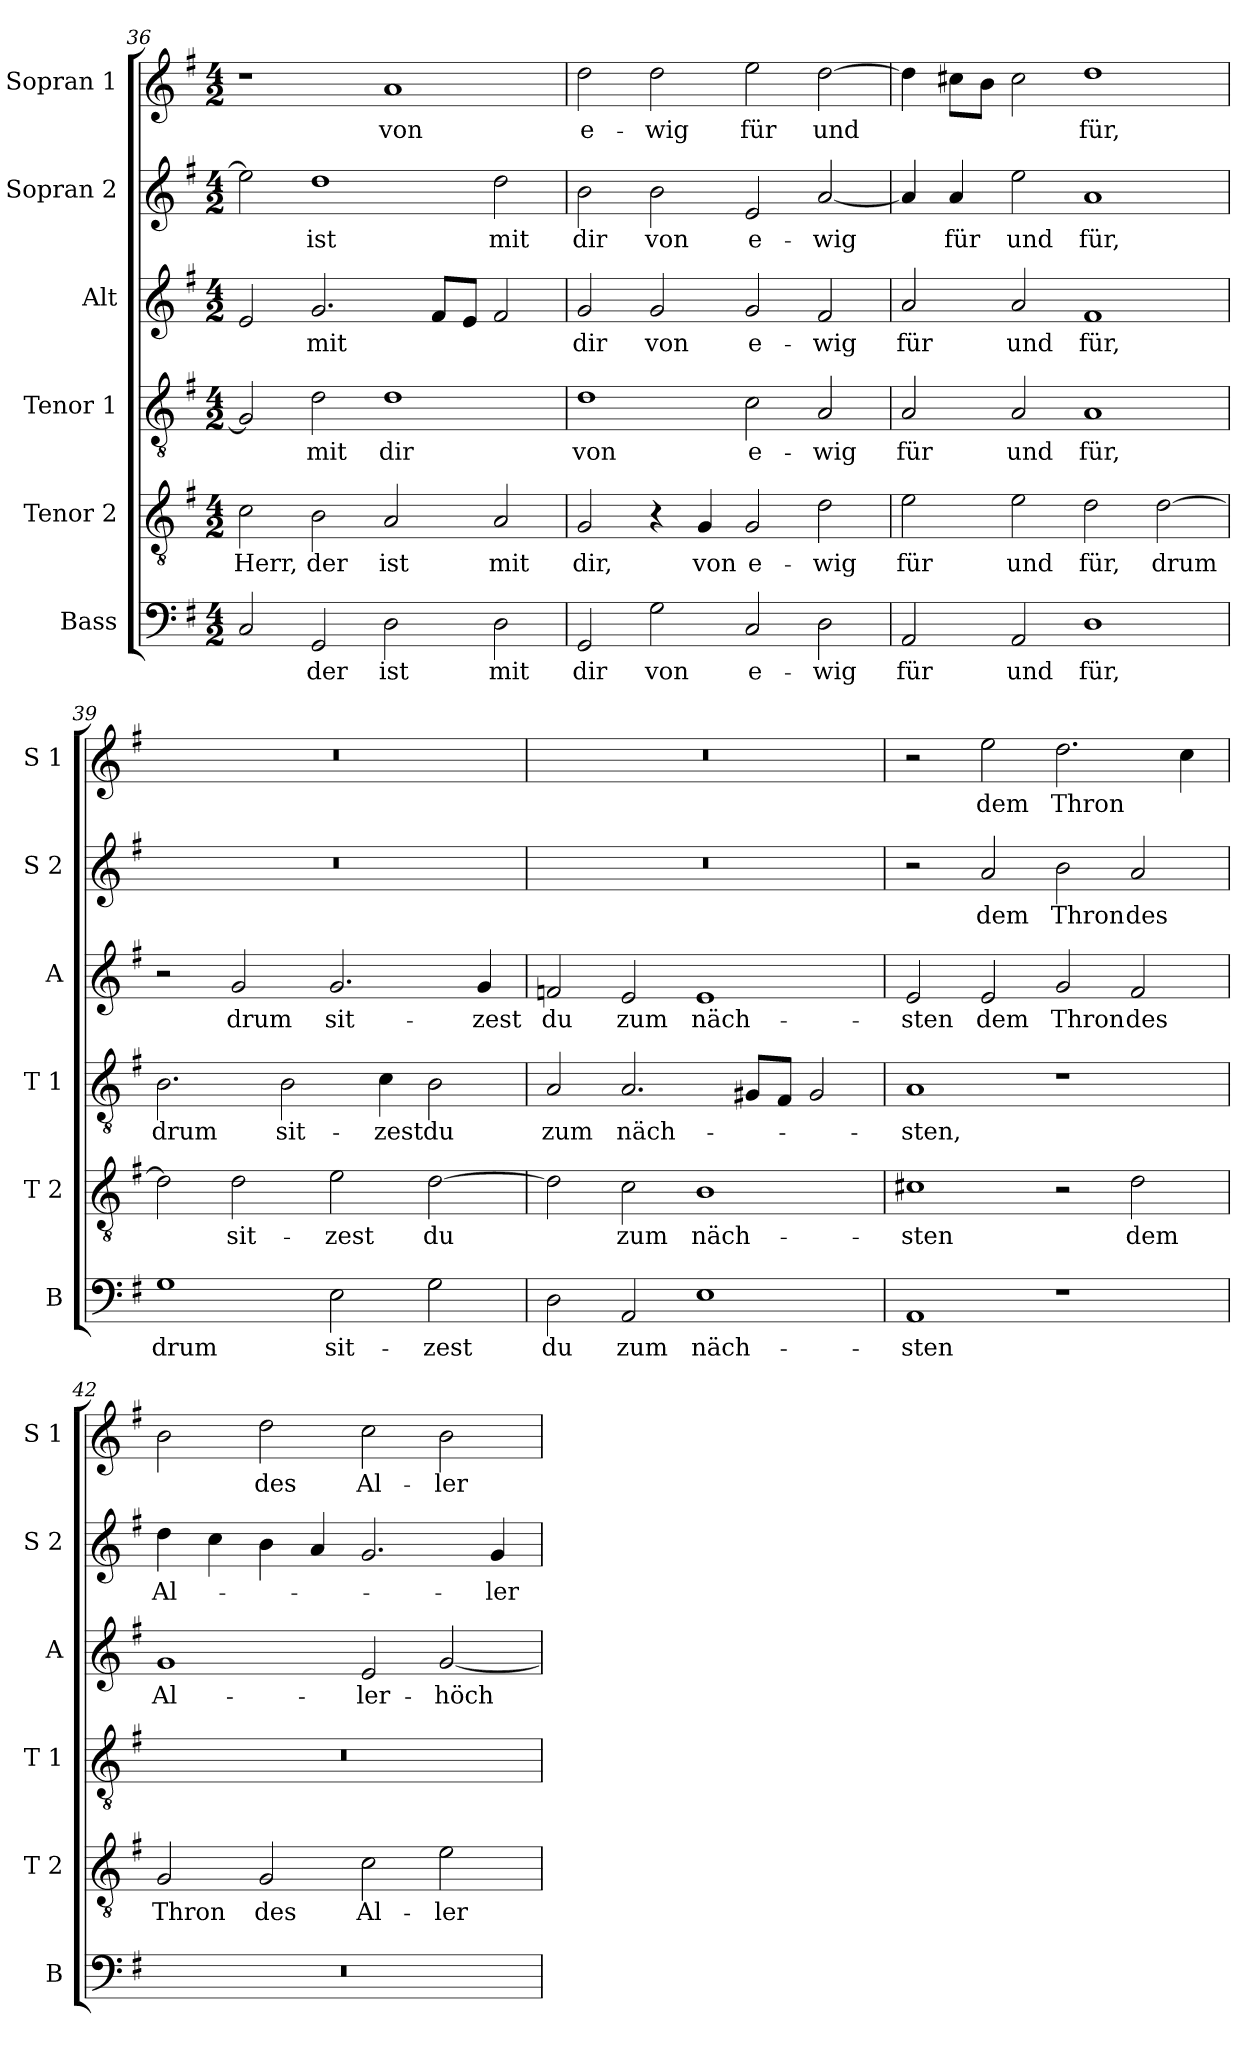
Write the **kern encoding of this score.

**kern	**text	**kern	**text	**kern	**text	**kern	**text	**kern	**text	**kern	**text
*part6	*part6	*part5	*part5	*part4	*part4	*part3	*part3	*part2	*part2	*part1	*part1
*staff6	*staff6	*staff5	*staff5	*staff4	*staff4	*staff3	*staff3	*staff2	*staff2	*staff1	*staff1
*I"Bass	*	*I"Tenor 2	*	*I"Tenor 1	*	*I"Alt	*	*I"Sopran 2	*	*I"Sopran 1	*
*I'B	*	*I'T 2	*	*I'T 1	*	*I'A	*	*I'S 2	*	*I'S 1	*
*clefF4	*	*clefGv2	*	*clefGv2	*	*clefG2	*	*clefG2	*	*clefG2	*
*k[f#]	*	*k[f#]	*	*k[f#]	*	*k[f#]	*	*k[f#]	*	*k[f#]	*
*M4/2	*	*M4/2	*	*M4/2	*	*M4/2	*	*M4/2	*	*M4/2	*
=36	=36	=36	=36	=36	=36	=36	=36	=36	=36	=36	=36
2C/	.	2c\	Herr,	2G/]	.	2e/	.	2ee\]	.	1r	.
2GG/	der	2B\	der	2d\	mit	2.g/	mit	1dd	ist	.	.
2D\	ist	2A/	ist	1d	dir	.	.	.	.	1a	von
.	.	.	.	.	.	8f#/L	.	.	.	.	.
.	.	.	.	.	.	8e/J	.	.	.	.	.
2D\	mit	2A/	mit	.	.	2f#/	.	2dd\	mit	.	.
=37	=37	=37	=37	=37	=37	=37	=37	=37	=37	=37	=37
2GG/	dir	2G/	dir,	1d	von	2g/	dir	2b\	dir	2dd\	e-
2G\	von	4r	.	.	.	2g/	von	2b\	von	2dd\	-wig
.	.	4G/	von	.	.	.	.	.	.	.	.
2C/	e-	2G/	e-	2c\	e-	2g/	e-	2e/	-e-	2ee\	für
2D\	-wig	2d\	-wig	2A/	-wig	2f#/	-wig	[2a/	-wig	[2dd\	und
=38	=38	=38	=38	=38	=38	=38	=38	=38	=38	=38	=38
2AA/	für	2e\	für	2A/	für	2a/	für	4a/]	.	4dd\]	.
.	.	.	.	.	.	.	.	4a/	für	8cc#X\L	.
.	.	.	.	.	.	.	.	.	.	8b\J	.
2AA/	und	2e\	und	2A/	und	2a/	und	2ee\	und	2cc#\	.
1D	für,	2d\	für,	1A	für,	1f#	für,	1a	für,	1dd	für,
.	.	[2d\	drum	.	.	.	.	.	.	.	.
!!LO:LB:g=z
=39	=39	=39	=39	=39	=39	=39	=39	=39	=39	=39	=39
1G	drum	2d\]	.	2.B\	drum	2r	.	0r	.	0r	.
.	.	2d\	sit-	.	.	2g/	drum	.	.	.	.
.	.	.	.	2B\	sit-	.	.	.	.	.	.
2E\	sit-	2e\	-zest	.	.	2.g/	sit-	.	.	.	.
.	.	.	.	4c\	-zest	.	.	.	.	.	.
2G\	-zest	[2d\	du	2B\	du	.	.	.	.	.	.
.	.	.	.	.	.	4g/	-zest	.	.	.	.
=40	=40	=40	=40	=40	=40	=40	=40	=40	=40	=40	=40
2D\	du	2d\]	.	2A/	zum	2fn/	du	0r	.	0r	.
2AA/	zum	2c\	zum	2.A/	näch-	2e/	zum	.	.	.	.
1E	näch-	1B	näch-	.	.	1e	näch-	.	.	.	.
.	.	.	.	8G#X/L	.	.	.	.	.	.	.
.	.	.	.	8F#/J	.	.	.	.	.	.	.
.	.	.	.	2G#/	.	.	.	.	.	.	.
=41	=41	=41	=41	=41	=41	=41	=41	=41	=41	=41	=41
1AA	-sten	1c#X	-sten	1A	-sten,	2e/	-sten	2r	.	2r	.
.	.	.	.	.	.	2e/	dem	2a/	dem	2ee\	dem
1r	.	2r	.	1r	.	2g/	Thron	2b\	Thron	2.dd\	-Thron
.	.	2d\	dem	.	.	2f#/	des	2a/	des	.	.
.	.	.	.	.	.	.	.	.	.	4cc\	.
=42	=42	=42	=42	=42	=42	=42	=42	=42	=42	=42	=42
0r	.	2G/	Thron	0r	.	1g	Al-	4dd\	Al-	2b\	.
.	.	.	.	.	.	.	.	4cc\	.	.	.
.	.	2G/	des	.	.	.	.	4b\	.	2dd\	des
.	.	.	.	.	.	.	.	4a/	.	.	.
.	.	2c\	Al-	.	.	2e/	-ler-	2.g/	.	2cc\	Al-
.	.	2e\	-ler-	.	.	[2g/	-höch-	.	.	2b\	-ler-
.	.	.	.	.	.	.	.	4g/	-ler-	.	.
=	=	=	=	=	=	=	=	=	=	=	=
*-	*-	*-	*-	*-	*-	*-	*-	*-	*-	*-	*-
